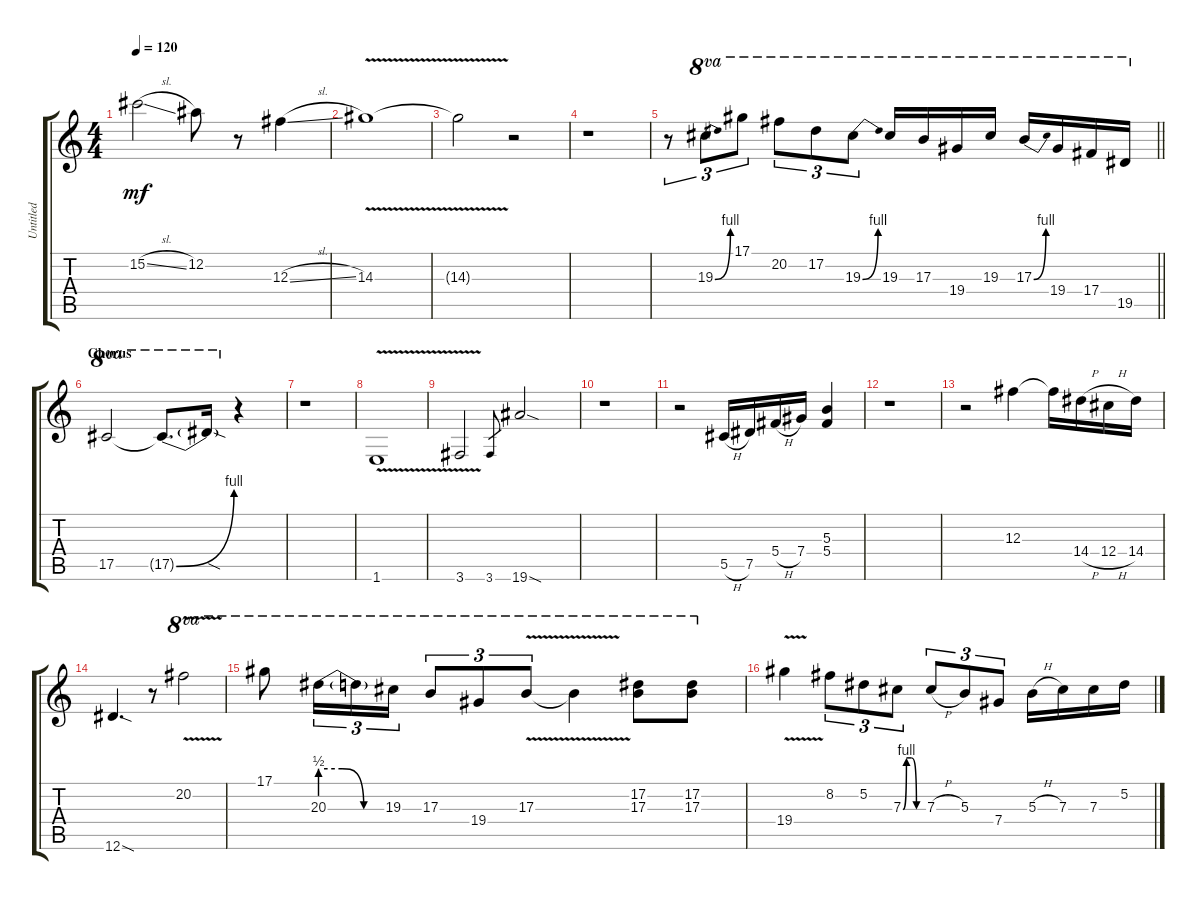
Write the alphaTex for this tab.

\track ("Untitled" "Untitled") {instrument overdrivenguitar}
\staff {score tabs}
\tuning (Eb4 Bb3 Gb3 Db3 Ab2 Eb2) {hide}
\ts (4 4)
\tempo 120
\clef g2
\ks c
15.2{sl}.2{dy mf} 12.2.8 r.8 12.3{sl}.4 |
14.3{v}.1 |
14.3{v t}.2 r.2 |
r.1 |
\barLineRight lightlight
r.8{tu (3 2)} 19.3{be (bend 0 0 60 4)}.8{tu (3 2) ot 8va} 17.1.8{tu (3 2) ot 8va} 20.2.8{tu (3 2) ot 8va} 17.2.8{tu (3 2) ot 8va} 19.3{be (bend 0 0 60 4)}.8{tu (3 2) ot 8va} 19.3.16{ot 8va} 17.3.16{ot 8va} 19.4.16{ot 8va} 19.3.16{ot 8va} 17.3{be (bend 0 0 60 4)}.16{ot 8va} 19.4.16{ot 8va} 17.4.16{ot 8va} 19.5.16{ot 8va} |
\section ("" "Chorus")
17.5.2{ot 8va} 17.5{be (bend 0 0 60 4) t}.8{d ot 8va} 17.5{sod t}.16{ot 8va} r.4 |
r.1 |
1.6{v}.1 |
3.6{v}.2 3.6.8{gr} 19.6{sod}.2 |
r.1 |
r.2 5.5{h}.16 7.5.16 5.4{h}.16 7.4.16 (5.3 5.4).4 |
r.1 |
r.2 12.3.4 12.3{t}.16 14.4{h}.16 12.4{h}.16 14.4.16 |
12.6{sod}.4{d} r.8 20.2{v}.2{ot 8va} |
17.1.8{ot 8va} 20.3{be (custom 0 2 20 2 40 0 60 0)}.16{tu (3 2) ot 8va} 20.3{t}.16{tu (3 2) ot 8va} 19.3.16{tu (3 2) ot 8va} 17.3.8{tu (3 2) ot 8va} 19.4.8{tu (3 2) ot 8va} 17.3{v}.8{tu (3 2) ot 8va} 17.3{v t}.4{ot 8va} (17.2 17.3).8{ot 8va} (17.2 17.3).8{ot 8va} |
19.4{v}.4 8.2.8{tu (3 2)} 5.2.8{tu (3 2)} 7.3{be (custom 0 0 10 4 25 4 40 0 60 0)}.8{tu (3 2)} 7.3{h}.8{tu (3 2)} 5.3.8{tu (3 2)} 7.4.8{tu (3 2)} 5.3{h}.16 7.3.16 7.3.16 5.2.16
